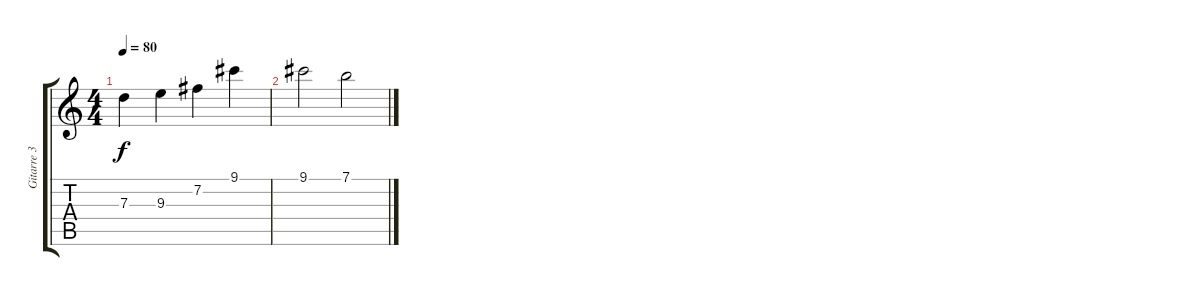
\track ("Gitarre 3" "Gitarre 3") {instrument acousticguitarnylon}
\staff {score tabs}
\tuning (E4 B3 G3 D3 A2 E2) {hide}
\ts (4 4)
\tempo 80
\clef g2
\ks c
7.3.4{dy f} 9.3.4 7.2.4 9.1.4 |
9.1.2 7.1.2
